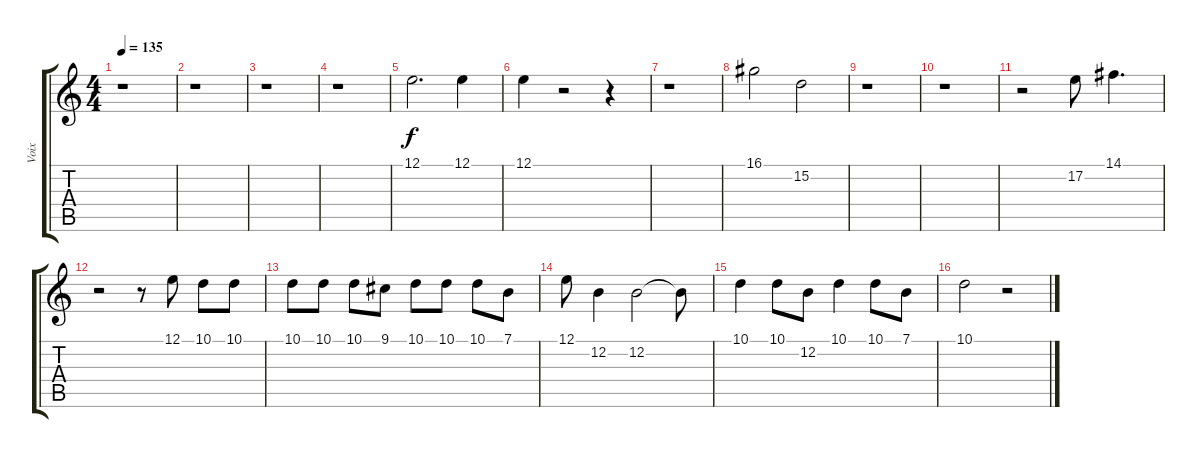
\track ("Voix" "Voix") {instrument fx8scifi}
\staff {score tabs}
\tuning (E4 B3 G3 D3 A2 E2) {hide}
\ts (4 4)
\tempo 135
\clef g2
\ks c
r.1{dy f} |
r.1 |
r.1 |
r.1 |
12.1.2{d} 12.1.4 |
12.1.4 r.2 r.4 |
r.1 |
16.1.2 15.2.2 |
r.1 |
r.1 |
r.2 17.2.8 14.1.4{d} |
r.2 r.8 12.1.8 10.1.8 10.1.8 |
10.1.8 10.1.8 10.1.8 9.1.8 10.1.8 10.1.8 10.1.8 7.1.8 |
12.1.8 12.2.4 12.2.2 12.2{t}.8 |
10.1.4 10.1.8 12.2.8 10.1.4 10.1.8 7.1.8 |
10.1.2 r.2
